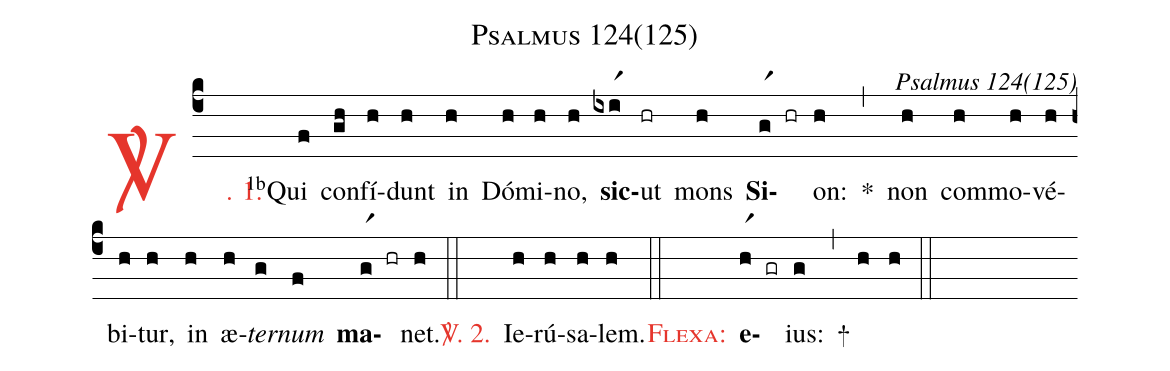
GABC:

name: Psalmus 124(125);
commentary: Psalmus 124(125);
%%
(c4)

<c><sp>V/</sp>. 1.</c>() <v>\VSup{1b}</v>Qui(f) con(gh)fí(h)dunt(h) in(h) Dó(h)mi(h)no,(h) <b>sic</b>(ixir1)ut(hr) mons(h) <b>Si</b>(gr1 hr)on:(h) *(,) non(h) com(h)mo(h)vé(h)bi(h)tur,(h) in(h) æ(h)<i>ter</i>(g)<i>num</i>(f) <b>ma</b>(gr1 hr)net.(h)

(::)

<c><sp>V/</sp>. 2.</c>() Ie(h)rú(h)sa(h)lem.(h)

(::)

<c><sc>Flexa</sc>:</c>() <b>e</b>(hr1 gr)ius:(g) +(,) (h) (h)

(::)
